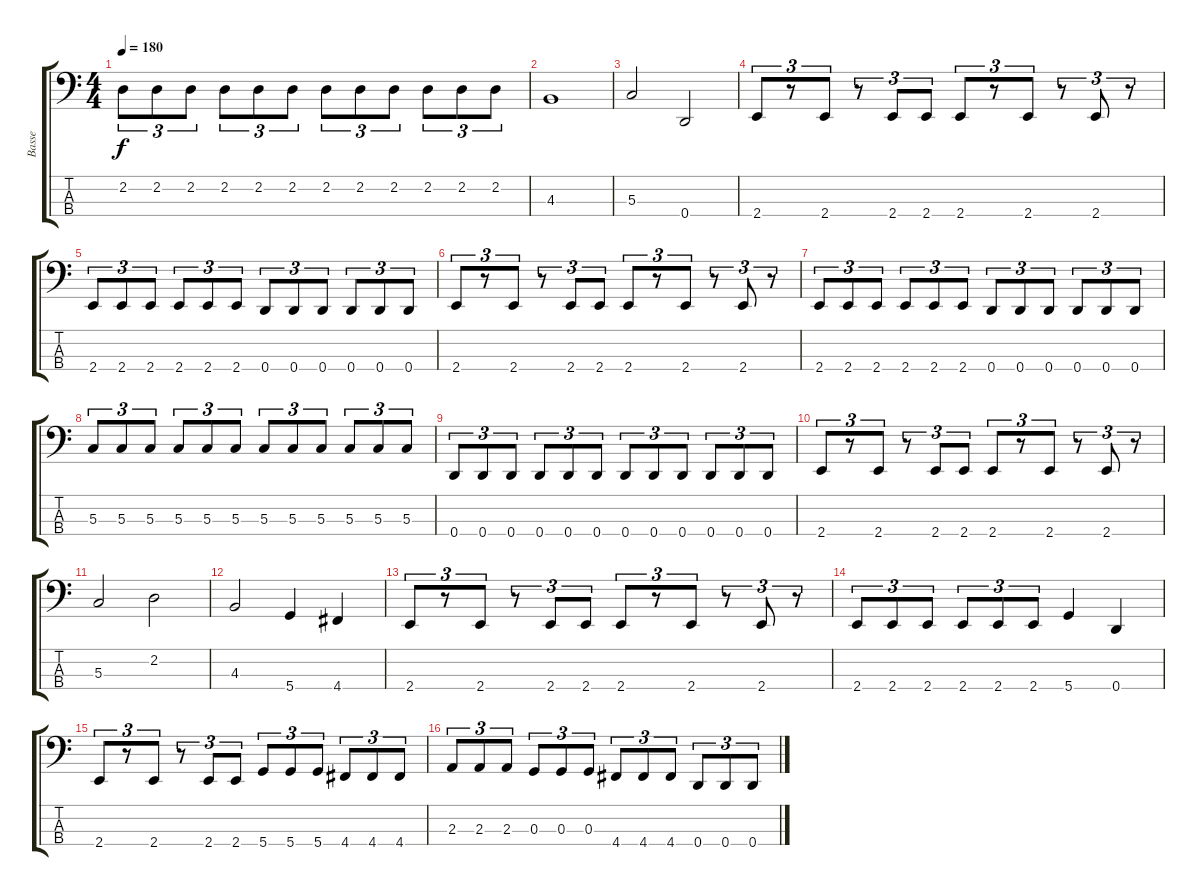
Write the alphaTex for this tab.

\track ("Basse" "Basse") {instrument electricbassfinger}
\staff {score tabs}
\tuning (F2 C2 G1 D1) {hide}
\ts (4 4)
\tempo 180
\clef f4
\ks c
2.2.8{tu (3 2) dy f} 2.2.8{tu (3 2)} 2.2.8{tu (3 2)} 2.2.8{tu (3 2)} 2.2.8{tu (3 2)} 2.2.8{tu (3 2)} 2.2.8{tu (3 2)} 2.2.8{tu (3 2)} 2.2.8{tu (3 2)} 2.2.8{tu (3 2)} 2.2.8{tu (3 2)} 2.2.8{tu (3 2)} |
4.3.1 |
5.3.2 0.4.2 |
2.4.8{tu (3 2)} r.8{tu (3 2)} 2.4.8{tu (3 2)} r.8{tu (3 2)} 2.4.8{tu (3 2)} 2.4.8{tu (3 2)} 2.4.8{tu (3 2)} r.8{tu (3 2)} 2.4.8{tu (3 2)} r.8{tu (3 2)} 2.4.8{tu (3 2)} r.8{tu (3 2)} |
2.4.8{tu (3 2)} 2.4.8{tu (3 2)} 2.4.8{tu (3 2)} 2.4.8{tu (3 2)} 2.4.8{tu (3 2)} 2.4.8{tu (3 2)} 0.4.8{tu (3 2)} 0.4.8{tu (3 2)} 0.4.8{tu (3 2)} 0.4.8{tu (3 2)} 0.4.8{tu (3 2)} 0.4.8{tu (3 2)} |
2.4.8{tu (3 2)} r.8{tu (3 2)} 2.4.8{tu (3 2)} r.8{tu (3 2)} 2.4.8{tu (3 2)} 2.4.8{tu (3 2)} 2.4.8{tu (3 2)} r.8{tu (3 2)} 2.4.8{tu (3 2)} r.8{tu (3 2)} 2.4.8{tu (3 2)} r.8{tu (3 2)} |
2.4.8{tu (3 2)} 2.4.8{tu (3 2)} 2.4.8{tu (3 2)} 2.4.8{tu (3 2)} 2.4.8{tu (3 2)} 2.4.8{tu (3 2)} 0.4.8{tu (3 2)} 0.4.8{tu (3 2)} 0.4.8{tu (3 2)} 0.4.8{tu (3 2)} 0.4.8{tu (3 2)} 0.4.8{tu (3 2)} |
5.3.8{tu (3 2)} 5.3.8{tu (3 2)} 5.3.8{tu (3 2)} 5.3.8{tu (3 2)} 5.3.8{tu (3 2)} 5.3.8{tu (3 2)} 5.3.8{tu (3 2)} 5.3.8{tu (3 2)} 5.3.8{tu (3 2)} 5.3.8{tu (3 2)} 5.3.8{tu (3 2)} 5.3.8{tu (3 2)} |
0.4.8{tu (3 2)} 0.4.8{tu (3 2)} 0.4.8{tu (3 2)} 0.4.8{tu (3 2)} 0.4.8{tu (3 2)} 0.4.8{tu (3 2)} 0.4.8{tu (3 2)} 0.4.8{tu (3 2)} 0.4.8{tu (3 2)} 0.4.8{tu (3 2)} 0.4.8{tu (3 2)} 0.4.8{tu (3 2)} |
2.4.8{tu (3 2)} r.8{tu (3 2)} 2.4.8{tu (3 2)} r.8{tu (3 2)} 2.4.8{tu (3 2)} 2.4.8{tu (3 2)} 2.4.8{tu (3 2)} r.8{tu (3 2)} 2.4.8{tu (3 2)} r.8{tu (3 2)} 2.4.8{tu (3 2)} r.8{tu (3 2)} |
5.3.2 2.2.2 |
4.3.2 5.4.4 4.4.4 |
2.4.8{tu (3 2)} r.8{tu (3 2)} 2.4.8{tu (3 2)} r.8{tu (3 2)} 2.4.8{tu (3 2)} 2.4.8{tu (3 2)} 2.4.8{tu (3 2)} r.8{tu (3 2)} 2.4.8{tu (3 2)} r.8{tu (3 2)} 2.4.8{tu (3 2)} r.8{tu (3 2)} |
2.4.8{tu (3 2)} 2.4.8{tu (3 2)} 2.4.8{tu (3 2)} 2.4.8{tu (3 2)} 2.4.8{tu (3 2)} 2.4.8{tu (3 2)} 5.4.4 0.4.4 |
2.4.8{tu (3 2)} r.8{tu (3 2)} 2.4.8{tu (3 2)} r.8{tu (3 2)} 2.4.8{tu (3 2)} 2.4.8{tu (3 2)} 5.4.8{tu (3 2)} 5.4.8{tu (3 2)} 5.4.8{tu (3 2)} 4.4.8{tu (3 2)} 4.4.8{tu (3 2)} 4.4.8{tu (3 2)} |
2.3.8{tu (3 2)} 2.3.8{tu (3 2)} 2.3.8{tu (3 2)} 0.3.8{tu (3 2)} 0.3.8{tu (3 2)} 0.3.8{tu (3 2)} 4.4.8{tu (3 2)} 4.4.8{tu (3 2)} 4.4.8{tu (3 2)} 0.4.8{tu (3 2)} 0.4.8{tu (3 2)} 0.4.8{tu (3 2)}
